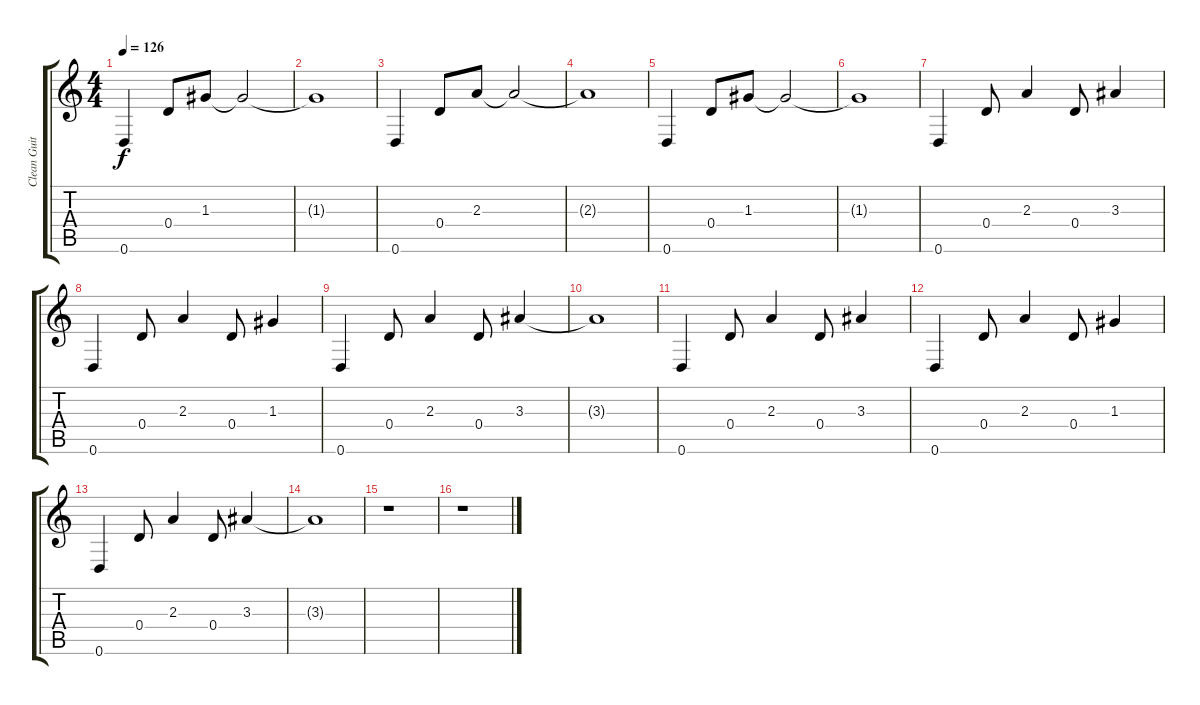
\track ("Clean Guitar" "Clean Guit") {instrument electricguitarclean}
\staff {score tabs}
\tuning (E4 B3 G3 D3 A2 D2) {hide}
\ts (4 4)
\tempo 126
\clef g2
\ks c
0.6.4{dy f} 0.4.8 1.3.8 1.3{t}.2 |
1.3{t}.1 |
0.6.4 0.4.8 2.3.8 2.3{t}.2 |
2.3{t}.1 |
0.6.4 0.4.8 1.3.8 1.3{t}.2 |
1.3{t}.1 |
0.6.4 0.4.8 2.3.4 0.4.8 3.3.4 |
0.6.4 0.4.8 2.3.4 0.4.8 1.3.4 |
0.6.4 0.4.8 2.3.4 0.4.8 3.3.4 |
3.3{t}.1 |
0.6.4 0.4.8 2.3.4 0.4.8 3.3.4 |
0.6.4 0.4.8 2.3.4 0.4.8 1.3.4 |
0.6.4 0.4.8 2.3.4 0.4.8 3.3.4 |
3.3{t}.1 |
r.1 |
r.1
